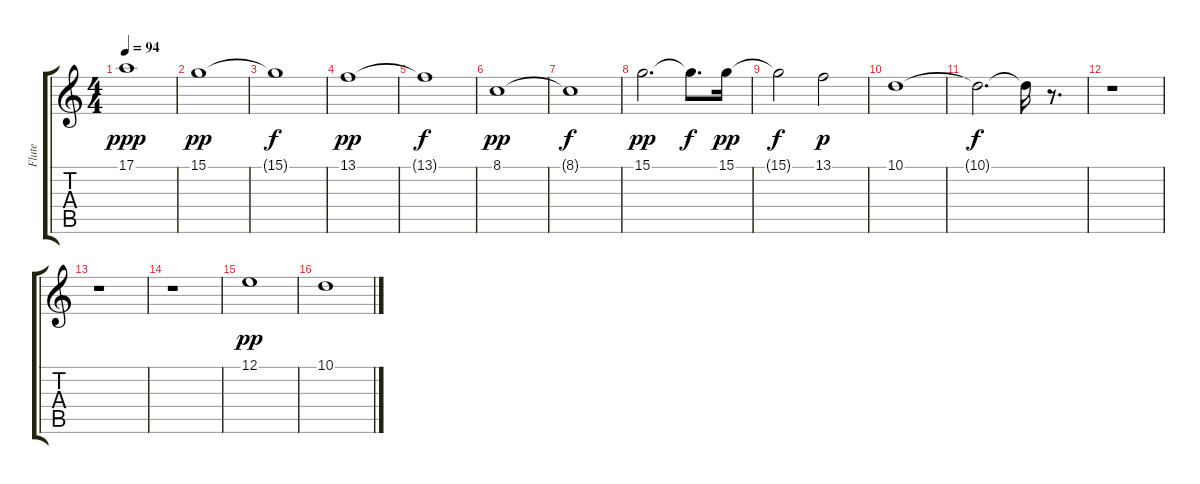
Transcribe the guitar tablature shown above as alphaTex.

\track ("Flute                   " "Flute     ") {instrument musicbox}
\staff {score tabs}
\tuning (E4 B3 G3 D3 A2 E2) {hide}
\ts (4 4)
\tempo 94
\clef g2
\ks c
17.1.1{dy ppp} |
15.1.1{dy pp} |
15.1{t}.1{dy f} |
13.1.1{dy pp} |
13.1{t}.1{dy f} |
8.1.1{dy pp} |
8.1{t}.1{dy f} |
15.1.2{d dy pp} 15.1{t}.8{d dy f} 15.1.16{dy pp} |
15.1{t}.2{dy f} 13.1.2{dy p} |
10.1.1 |
10.1{t}.2{d dy f} 10.1{t}.16 r.8{d} |
r.1 |
r.1 |
r.1 |
12.1.1{dy pp} |
10.1.1
